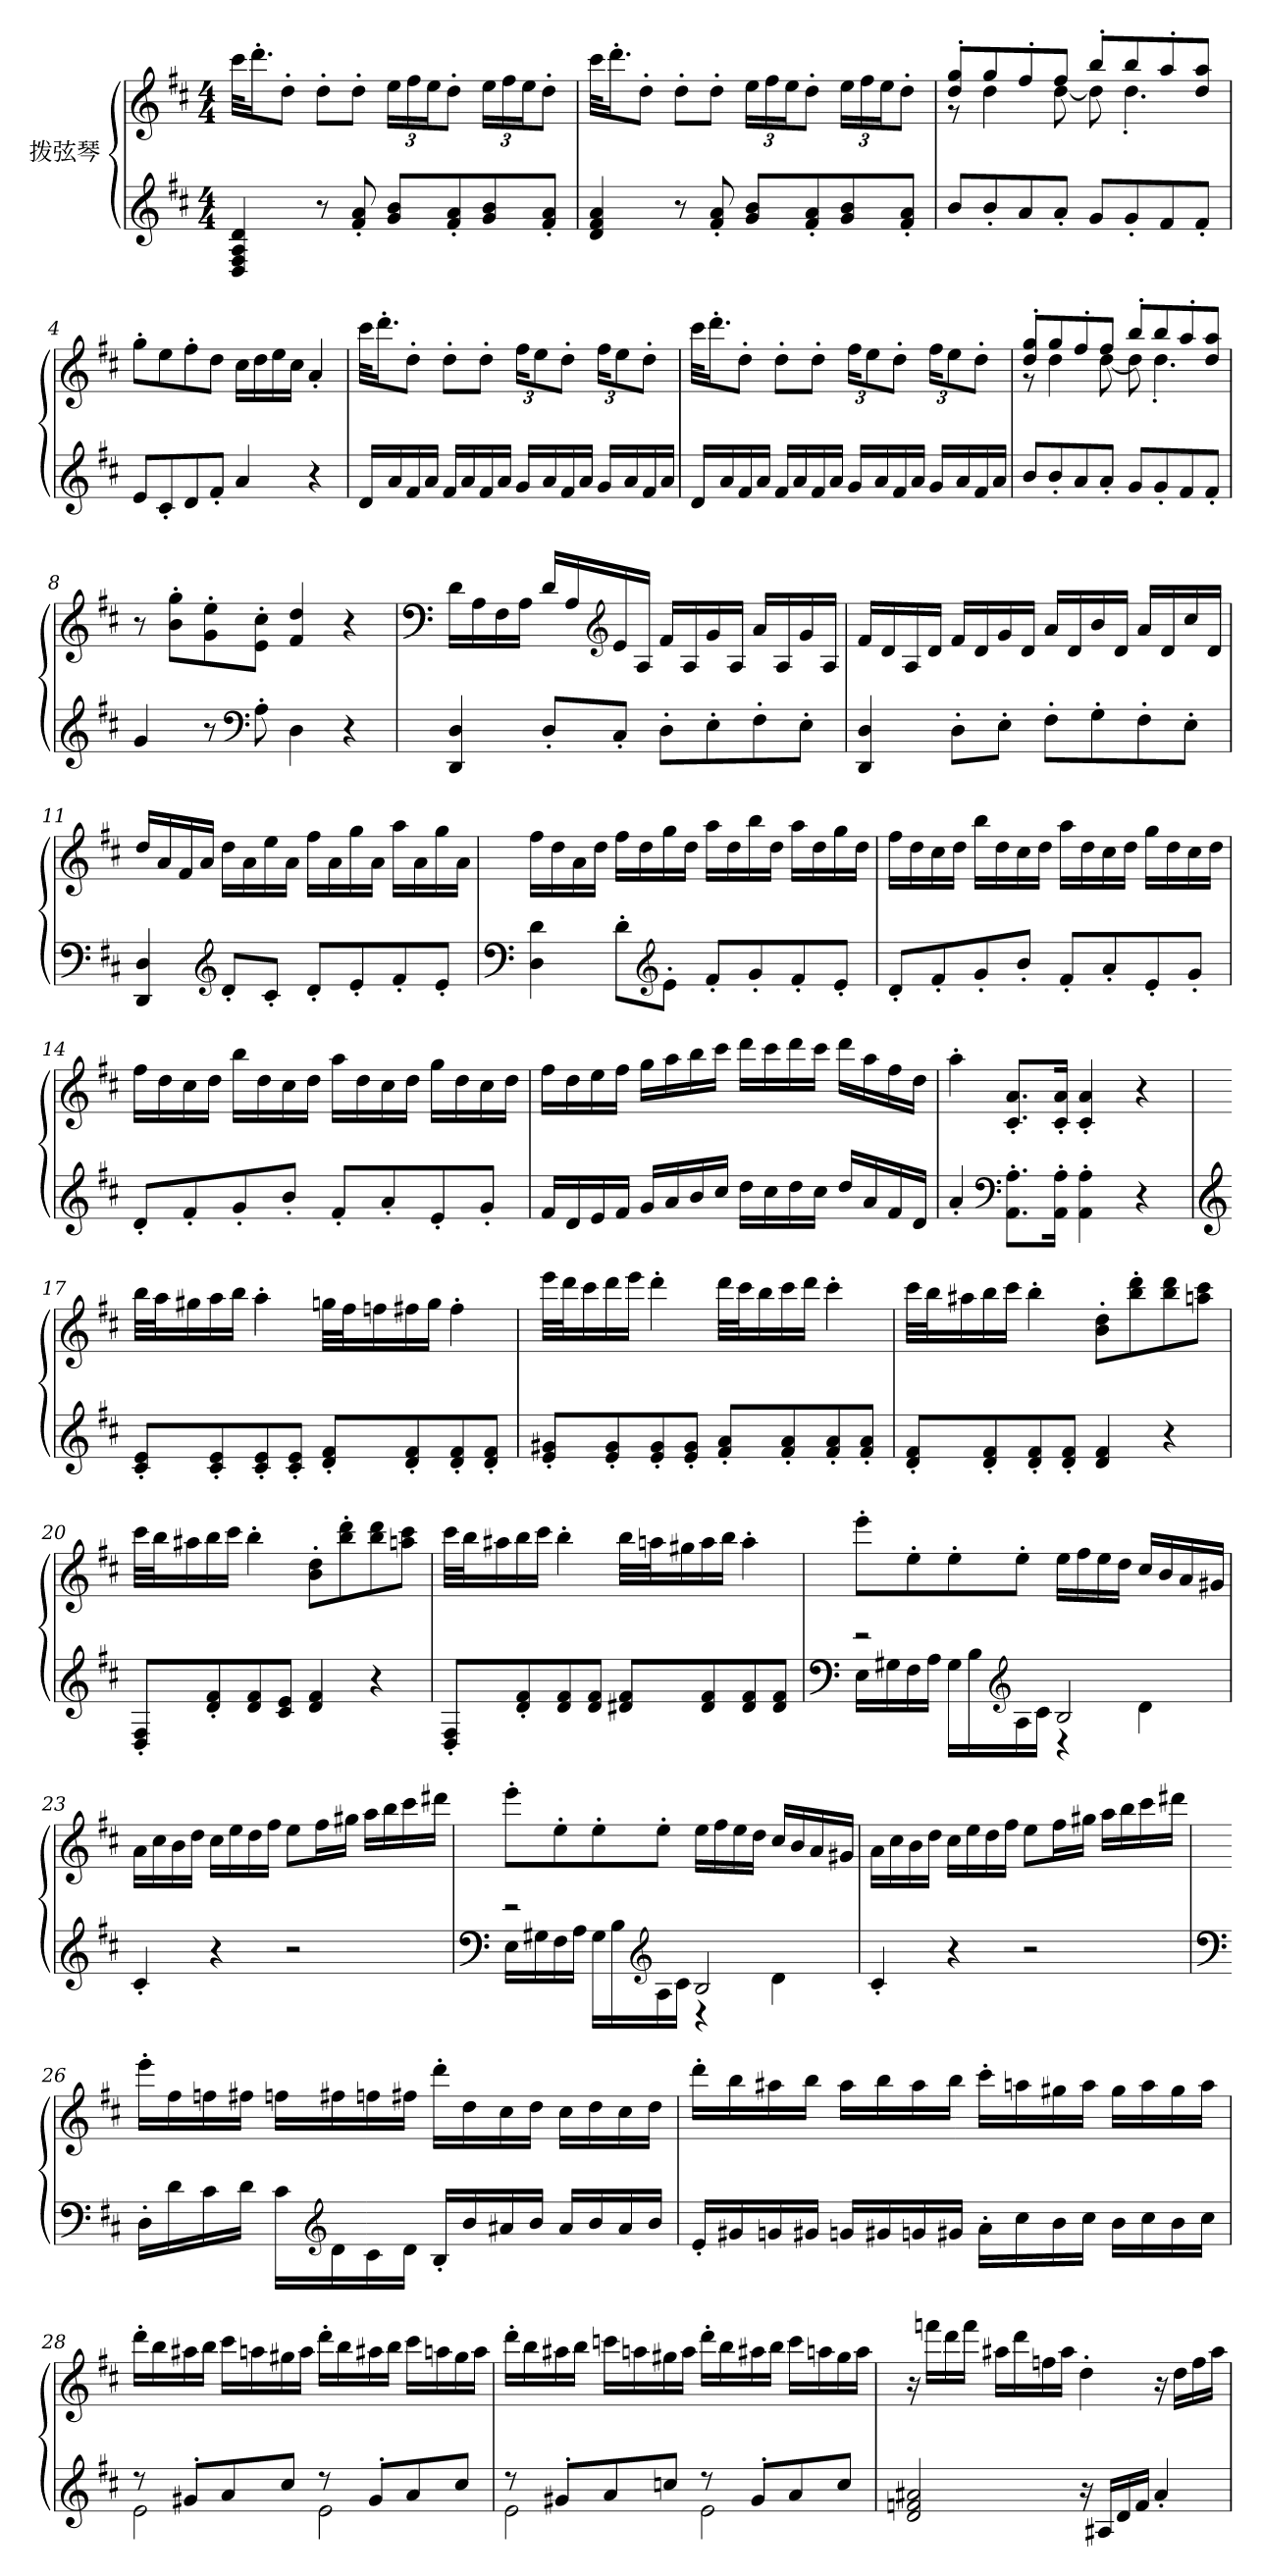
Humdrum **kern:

**kern	**kern
*part2	*part1
*staff2	*staff1
*I"拨弦琴	*I"拨弦琴
*clefG2	*clefG2
*k[f#c#]	*k[f#c#]
*M4/4	*M4/4
*MM138	*MM138
=1	=1
4D/ 4F#/ 4A/ 4d/	32ccc#\KLL
.	16.ddd'\J
.	8dd'\J
8r	8dd'\L
8f#/' 8a/'	8dd'\J
*	*Xbrackettup
8g/ 8b/L	24ee\LL
.	24ff#\
.	24ee\J
8f#/' 8a/'	8dd'\J
8g/ 8b/	24ee\LL
.	24ff#\
.	24ee\J
8f#/' 8a/'J	8dd'\J
=2	=2
4d/ 4f#/ 4a/	32ccc#\KLL
.	16.ddd'\J
.	8dd'\J
8r	8dd'\L
8f#/' 8a/'	8dd'\J
8g/ 8b/L	24ee\LL
.	24ff#\
.	24ee\J
8f#/' 8a/'	8dd'\J
8g/ 8b/	24ee\LL
.	24ff#\
.	24ee\J
8f#/' 8a/'J	8dd'\J
=3	=3
*	*^
8b/L	8dd/' 8gg/'L	8r
8b'/	8gg/	4dd\
8a/	8ff#'/	.
8a'/J	8ff#/J	[8dd\
8g/L	8bb'/L	8dd\]
8g'/	8bb/	4.dd'\
8f#/	8aa'/	.
8f#'/J	8dd/ 8aa/J	.
*	*v	*v
!!LO:LB:g=z
=4	=4
8e/L	8gg'\L
8c#'/	8ee\
8d/	8ff#'\
8f#'/J	8dd\J
4a/	16cc#\LL
.	16dd\
.	16ee\
.	16cc#\JJ
4r	4a'/
=5	=5
16d/LL	32ccc#\KLL
.	16.ddd'\J
16a/	.
16f#/	8dd'\J
16a/JJ	.
16f#/LL	8dd'\L
16a/	.
16f#/	8dd'\J
16a/JJ	.
16g/LL	24ff#\KL
.	12ee\
16a/	.
16f#/	8dd'\J
16a/JJ	.
16g/LL	24ff#\KL
.	12ee\
16a/	.
16f#/	8dd'\J
16a/JJ	.
=6	=6
16d/LL	32ccc#\KLL
.	16.ddd'\J
16a/	.
16f#/	8dd'\J
16a/JJ	.
16f#/LL	8dd'\L
16a/	.
16f#/	8dd'\J
16a/JJ	.
16g/LL	24ff#\KL
.	12ee\
16a/	.
16f#/	8dd'\J
16a/JJ	.
16g/LL	24ff#\KL
.	12ee\
16a/	.
16f#/	8dd'\J
16a/JJ	.
!!LO:LB:g=z
=7	=7
*	*^
8b/L	8dd/' 8gg/'L	8r
8b'/	8gg/	4dd\
8a/	8ff#'/	.
8a'/J	8ff#/J	[8dd\
8g/L	8bb'/L	8dd\]
8g'/	8bb/	4.dd'\
8f#/	8aa'/	.
8f#'/J	8dd/ 8aa/J	.
*	*v	*v
=8	=8
4g/	8r
.	8b\' 8gg\'L
8r	8g\' 8ee\'
*clefF4	*
8A'\	8e\' 8cc#\'J
4D\	4f#/ 4dd/
4r	4r
=9	=9
*	*clefF4
4DD/ 4D/	16d\LL
.	16A\
.	16F#\
.	16A\JJ
8D'/L	16d/LL
.	16A/
*	*clefG2
8C#'/J	16e/
.	16A/JJ
8D'\L	16f#/LL
.	16A/
8E'\	16g/
.	16A/JJ
8F#'\	16a/LL
.	16A/
8E'\J	16g/
.	16A/JJ
!!LO:LB:g=z
=10	=10
4DD/ 4D/	16f#/LL
.	16d/
.	16A/
.	16d/JJ
8D'\L	16f#/LL
.	16d/
8E'\J	16g/
.	16d/JJ
8F#'\L	16a/LL
.	16d/
8G'\	16b/
.	16d/JJ
8F#'\	16a/LL
.	16d/
8E'\J	16cc#/
.	16d/JJ
=11	=11
4DD/ 4D/	16dd/LL
.	16a/
.	16f#/
.	16a/JJ
*clefG2	*
8d'/L	16dd\LL
.	16a\
8c#'/J	16ee\
.	16a\JJ
8d'/L	16ff#\LL
.	16a\
8e'/	16gg\
.	16a\JJ
8f#'/	16aa\LL
.	16a\
8e'/J	16gg\
.	16a\JJ
!!LO:LB:g=z
=12	=12
*clefF4	*
4D\ 4d\	16ff#\LL
.	16dd\
.	16a\
.	16dd\JJ
8d'\L	16ff#\LL
.	16dd\
*clefG2	*
8e'\J	16gg\
.	16dd\JJ
8f#'/L	16aa\LL
.	16dd\
8g'/	16bb\
.	16dd\JJ
8f#'/	16aa\LL
.	16dd\
8e'/J	16gg\
.	16dd\JJ
=13	=13
8d'/L	16ff#\LL
.	16dd\
8f#'/	16cc#\
.	16dd\JJ
8g'/	16bb\LL
.	16dd\
8b'/J	16cc#\
.	16dd\JJ
8f#'/L	16aa\LL
.	16dd\
8a'/	16cc#\
.	16dd\JJ
8e'/	16gg\LL
.	16dd\
8g'/J	16cc#\
.	16dd\JJ
!!LO:LB:g=z
=14	=14
8d'/L	16ff#\LL
.	16dd\
8f#'/	16cc#\
.	16dd\JJ
8g'/	16bb\LL
.	16dd\
8b'/J	16cc#\
.	16dd\JJ
8f#'/L	16aa\LL
.	16dd\
8a'/	16cc#\
.	16dd\JJ
8e'/	16gg\LL
.	16dd\
8g'/J	16cc#\
.	16dd\JJ
=15	=15
16f#/LL	16ff#\LL
16d/	16dd\
16e/	16ee\
16f#/JJ	16ff#\JJ
16g/LL	16gg\LL
16a/	16aa\
16b/	16bb\
16cc#/JJ	16ccc#\JJ
16dd\LL	16ddd\LL
16cc#\	16ccc#\
16dd\	16ddd\
16cc#\JJ	16ccc#\JJ
16dd/LL	16ddd\LL
16a/	16aa\
16f#/	16ff#\
16d/JJ	16dd\JJ
=16	=16
4a'/	4aa'\
*clefF4	*
8.AA\' 8.A\'L	8.c#/' 8.a/'L
16AA\' 16A\'Jk	16c#/' 16a/'Jk
4AA\' 4A\'	4c#/' 4a/'
4r	4r
!!LO:PB:g=z
=17	=17
*clefG2	*
8c#/' 8e/'L	32bb\LLL
.	32aa\J
.	16gg#X\
8c#/' 8e/'	16aa\
.	16bb\JJ
8c#/' 8e/'	4aa'\
8c#/' 8e/'J	.
8d/' 8f#/'L	32ggn\LLL
.	32ff#\J
.	16ffn\
8d/' 8f#/'	16ff#X\
.	16gg\JJ
8d/' 8f#/'	4ff#'\
8d/' 8f#/'J	.
=18	=18
8e/' 8g#X/'L	32eee\LLL
.	32ddd\J
.	16ccc#\
8e/' 8g#/'	16ddd\
.	16eee\JJ
8e/' 8g#/'	4ddd'\
8e/' 8g#/'J	.
8f#/' 8a/'L	32ddd\LLL
.	32ccc#\J
.	16bb\
8f#/' 8a/'	16ccc#\
.	16ddd\JJ
8f#/' 8a/'	4ccc#'\
8f#/' 8a/'J	.
!!LO:LB:g=z
=19	=19
8d/' 8f#/'L	32ccc#\LLL
.	32bb\J
.	16aa#X\
8d/' 8f#/'	16bb\
.	16ccc#\JJ
8d/' 8f#/'	4bb'\
8d/' 8f#/'J	.
4d/ 4f#/	8b\' 8dd\'L
.	8bb\' 8ddd\'
4r	8bb\ 8ddd\
.	8aan\ 8ccc#\J
=20	=20
8D/' 8F#/'L	32ccc#\LLL
.	32bb\J
.	16aa#X\
8d/' 8f#/'	16bb\
.	16ccc#\JJ
8d/ 8f#/	4bb'\
8c#/ 8e/J	.
4d/ 4f#/	8b\' 8dd\'L
.	8bb\' 8ddd\'
4r	8bb\ 8ddd\
.	8aan\ 8ccc#\J
!!LO:LB:g=z
=21	=21
8D/' 8F#/'L	32ccc#\LLL
.	32bb\J
.	16aa#X\
8d/' 8f#/'	16bb\
.	16ccc#\JJ
8d/ 8f#/	4bb'\
8d/ 8f#/J	.
8d#X/ 8f#/L	32bb\LLL
.	32aan\J
.	16gg#X\
8d#/ 8f#/	16aa\
.	16bb\JJ
8d#/ 8f#/	4aa'\
8d#/ 8f#/J	.
=22	=22
*clefF4	*
*^	*
2r	16E\LL	8eee'\L
.	16G#X\	.
.	16F#\	8ee'\
.	16A\JJ	.
.	16G#\LL	8ee'\
.	16B\	.
*clefG2	*	*
.	16A\	8ee'\J
.	16c#\JJ	.
2B/	4r	16ee\LL
.	.	16ff#\
.	.	16ee\
.	.	16dd\JJ
.	4d\	16cc#/LL
.	.	16b/
.	.	16a/
.	.	16g#X/JJ
*v	*v	*
!!LO:LB:g=z
=23	=23
4c#'/	16a\LL
.	16cc#\
.	16b\
.	16dd\JJ
4r	16cc#\LL
.	16ee\
.	16dd\
.	16ff#\JJ
2r	8ee\L
.	16ff#\L
.	16gg#X\JJ
.	16aa\LL
.	16bb\
.	16ccc#\
.	16ddd#X\JJ
=24	=24
*clefF4	*
*^	*
2r	16E\LL	8eee'\L
.	16G#X\	.
.	16F#\	8ee'\
.	16A\JJ	.
.	16G#\LL	8ee'\
.	16B\	.
*clefG2	*	*
.	16A\	8ee'\J
.	16c#\JJ	.
2B/	4r	16ee\LL
.	.	16ff#\
.	.	16ee\
.	.	16dd\JJ
.	4d\	16cc#/LL
.	.	16b/
.	.	16a/
.	.	16g#X/JJ
*v	*v	*
!!LO:LB:g=z
=25	=25
4c#'/	16a\LL
.	16cc#\
.	16b\
.	16dd\JJ
4r	16cc#\LL
.	16ee\
.	16dd\
.	16ff#\JJ
2r	8ee\L
.	16ff#\L
.	16gg#X\JJ
.	16aa\LL
.	16bb\
.	16ccc#\
.	16ddd#X\JJ
=26	=26
*clefF4	*
16D'\LL	16eee'\LL
16d\	16ff#\
16c#\	16ffn\
16d\JJ	16ff#X\JJ
16c#\LL	16ffn\LL
*clefG2	*
16d\	16ff#X\
16c#\	16ffn\
16d\JJ	16ff#X\JJ
16B'/LL	16ddd'\LL
16b/	16dd\
16a#X/	16cc#\
16b/JJ	16dd\JJ
16a#/LL	16cc#\LL
16b/	16dd\
16a#/	16cc#\
16b/JJ	16dd\JJ
!!LO:LB:g=z
=27	=27
16e'/LL	16ddd'\LL
16g#X/	16bb\
16gn/	16aa#X\
16g#X/JJ	16bb\JJ
16gn/LL	16aa#\LL
16g#X/	16bb\
16gn/	16aa#\
16g#X/JJ	16bb\JJ
16a'\LL	16ccc#'\LL
16cc#\	16aan\
16b\	16gg#X\
16cc#\JJ	16aa\JJ
16b\LL	16gg#\LL
16cc#\	16aa\
16b\	16gg#\
16cc#\JJ	16aa\JJ
!!LO:PB:g=z
=28	=28
*^	*
8r	2e\	16ddd'\LL
.	.	16bb\
8g#X'/L	.	16aa#X\
.	.	16bb\JJ
8a/	.	16ccc#\LL
.	.	16aan\
8cc#/J	.	16gg#X\
.	.	16aa\JJ
8r	2e\	16ddd'\LL
.	.	16bb\
8g#'/L	.	16aa#X\
.	.	16bb\JJ
8a/	.	16ccc#\LL
.	.	16aan\
8cc#/J	.	16gg#\
.	.	16aa\JJ
!!LO:LB:g=z
=29	=29	=29
8r	2e\	16ddd'\LL
.	.	16bb\
8g#X'/L	.	16aa#X\
.	.	16bb\JJ
8a/	.	16cccn\LL
.	.	16aan\
8ccn/J	.	16gg#X\
.	.	16aa\JJ
8r	2e\	16ddd'\LL
.	.	16bb\
8g#'/L	.	16aa#X\
.	.	16bb\JJ
8a/	.	16ccc\LL
.	.	16aan\
8cc/J	.	16gg#\
.	.	16aa\JJ
*v	*v	*
=30	=30
2d/ 2fn/ 2a#X/	16r
.	16fffn\LL
.	16ddd\
.	16fff\JJ
.	16aa#X\LL
.	16ddd\
.	16ffn\
.	16aa#\JJ
16r	4dd'\
16A#X/LL	.
16d/	.
16f/JJ	.
4a#'/	16r
.	16dd\LL
.	16ff\
.	16aa#\JJ
=	=
*-	*-
